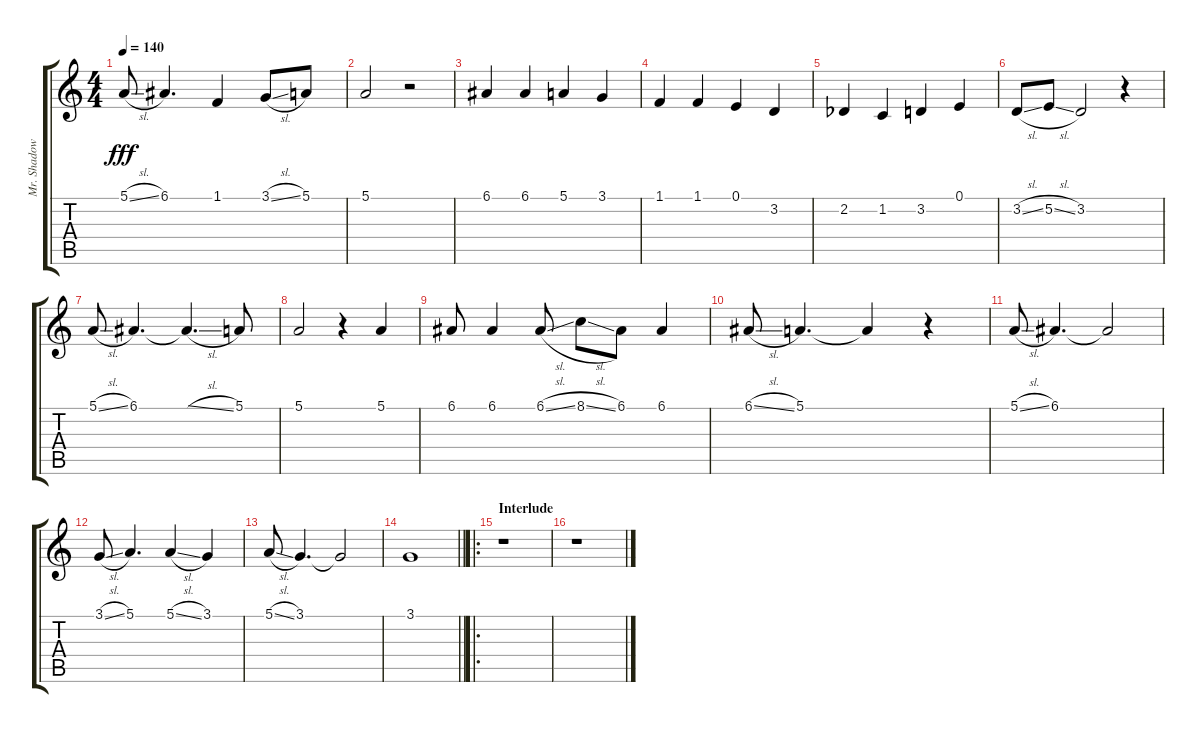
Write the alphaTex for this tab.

\track ("" "Mr. Shadow") {instrument tenorsax}
\staff {score tabs}
\tuning (E4 B3 G3 D3 A2 D2) {hide}
\ts (4 4)
\tempo 140
\clef g2
\ks c
5.1{sl}.8{dy fff} 6.1.4{d} 1.1.4 3.1{sl}.8 5.1.8 |
5.1.2 r.2 |
6.1.4 6.1.4 5.1.4 3.1.4 |
1.1.4 1.1.4 0.1.4 3.2.4 |
2.2{acc b}.4 1.2.4 3.2.4 0.1.4 |
3.2{sl}.8 5.2{sl}.8 3.2.2 r.4 |
5.1{sl}.8 6.1.4{d} 6.1{sl t}.4{d} 5.1.8 |
5.1.2 r.4 5.1.4 |
6.1.8 6.1.4 6.1{sl}.8 8.1{sl}.8 6.1.8 6.1.4 |
6.1{sl}.8 5.1.4{d} 5.1{t}.4 r.4 |
5.1{sl}.8 6.1.4{d} 6.1{t}.2 |
3.1{sl}.8 5.1.4{d} 5.1{sl}.4 3.1.4 |
5.1{sl}.8 3.1.4{d} 3.1{t}.2 |
\barLineRight lightlight
3.1.1 |
\ro
\section ("" "Interlude")
r.1 |
r.1
